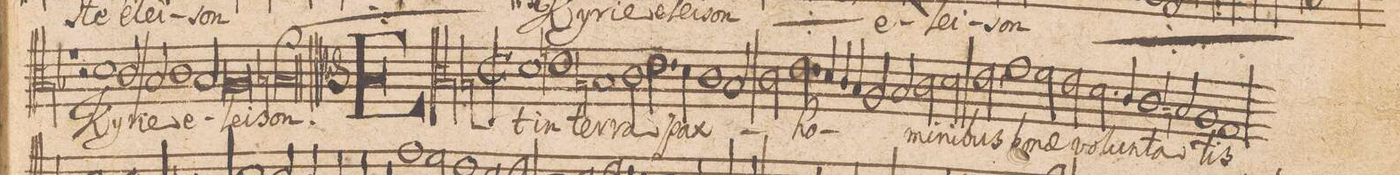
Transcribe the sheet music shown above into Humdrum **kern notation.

**kern	**text
*I"TENOR.	*
*clefC3	*
*k[bn]	*
*met(C|)	*
*M2/1	*
1d	Et
1en	in
=2-	=2-
1Bn	ter-
2c\	-ra
2.e\	pax
=3-	=3-
4d\	.
1c	.
2B/	.
=4-	=4-
*2\right	*
2c\	.
2.e\	ho-
4d/	.
4c/	.
4B/	.
=5-	=5-
2A/	.
2B/	.
2c\	-mi-
2d\	-ni-
=6-	=6-
2e,\	-bus
1g	bo-
2f\	-nae
=7-	=7-
2e\	vo-
2.d\	-lun-
4c/	.
1c\	ta-
=8-	=8-
2Bn/	.
1A	.
=9-	=9-
1G	-tis
*-	*-
